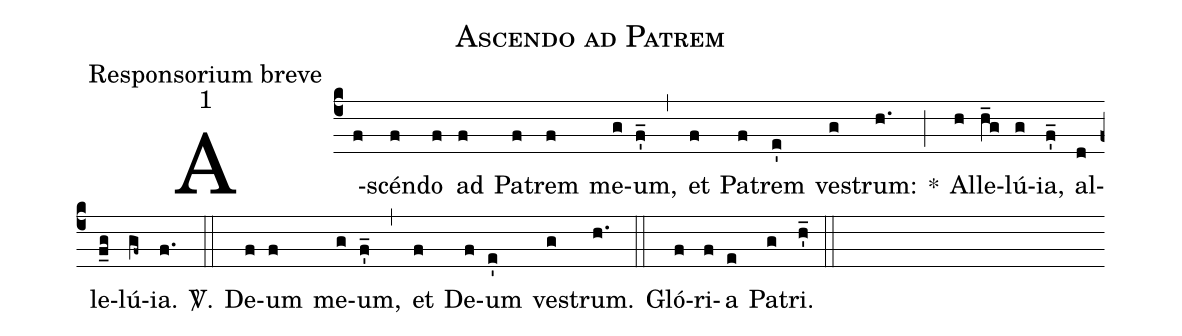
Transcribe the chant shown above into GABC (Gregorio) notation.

name:Ascendo ad Patrem;
office-part:Responsorium breve;
mode:1;
%%
(c4) A(f)scén(f)do(f) ad(f) Pa(f)trem(f) me(g)um,(f'_) (,) et(f) Pa(f)trem(e') ve(g)strum:(h.) *(;) Al(h)le(h_g)lú(g)ia,(f'_) al(d)le(f_g)lú(gf~)ia.(f.) <sp>V/</sp>.(::) De(f)um(f) me(g)um,(f'_) (,) et(f) De(f)um(e') ve(g)strum.(h.) (::) Gló(f)ri(f)a(e) Pa(g)tri.(h'_) (::)
